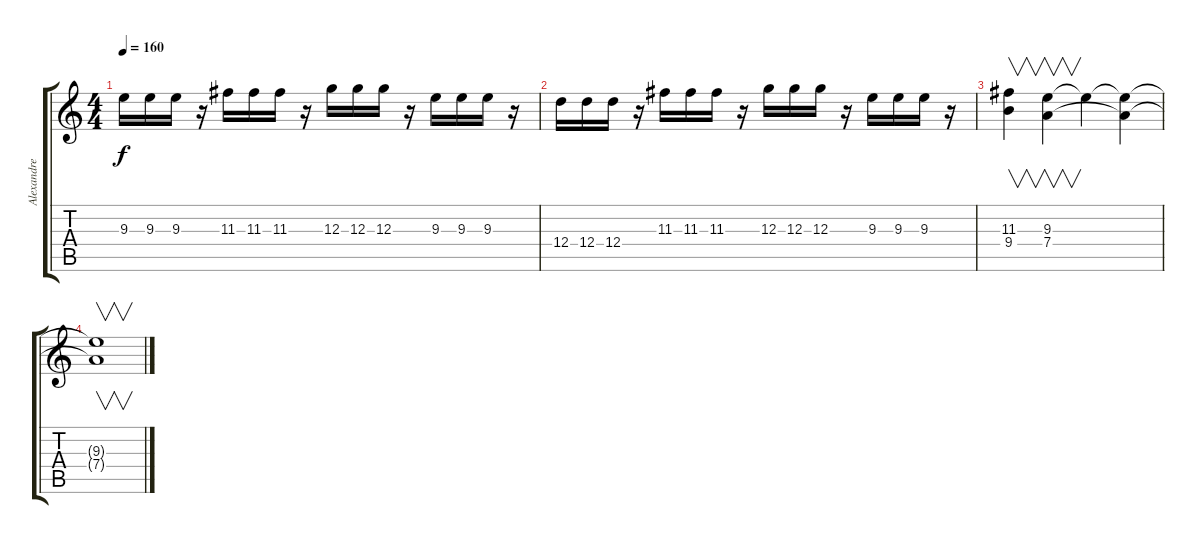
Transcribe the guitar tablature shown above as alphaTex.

\track ("Alexandre Maia" "Alexandre ") {instrument overdrivenguitar}
\staff {score tabs}
\tuning (E4 B3 G3 D3 A2 E2) {hide}
\ts (4 4)
\tempo 160
\clef g2
\ks c
9.3.16{dy f} 9.3.16 9.3.16 r.16 11.3.16 11.3.16 11.3.16 r.16 12.3.16 12.3.16 12.3.16 r.16 9.3.16 9.3.16 9.3.16 r.16 |
12.4.16 12.4.16 12.4.16 r.16 11.3.16 11.3.16 11.3.16 r.16 12.3.16 12.3.16 12.3.16 r.16 9.3.16 9.3.16 9.3.16 r.16 |
(11.3 9.4).4{v} (9.3 7.4).4{v} 9.3{t}.4 (9.3{t} 7.4{t}).4 |
(9.3{t} 7.4{t}).1{v}
